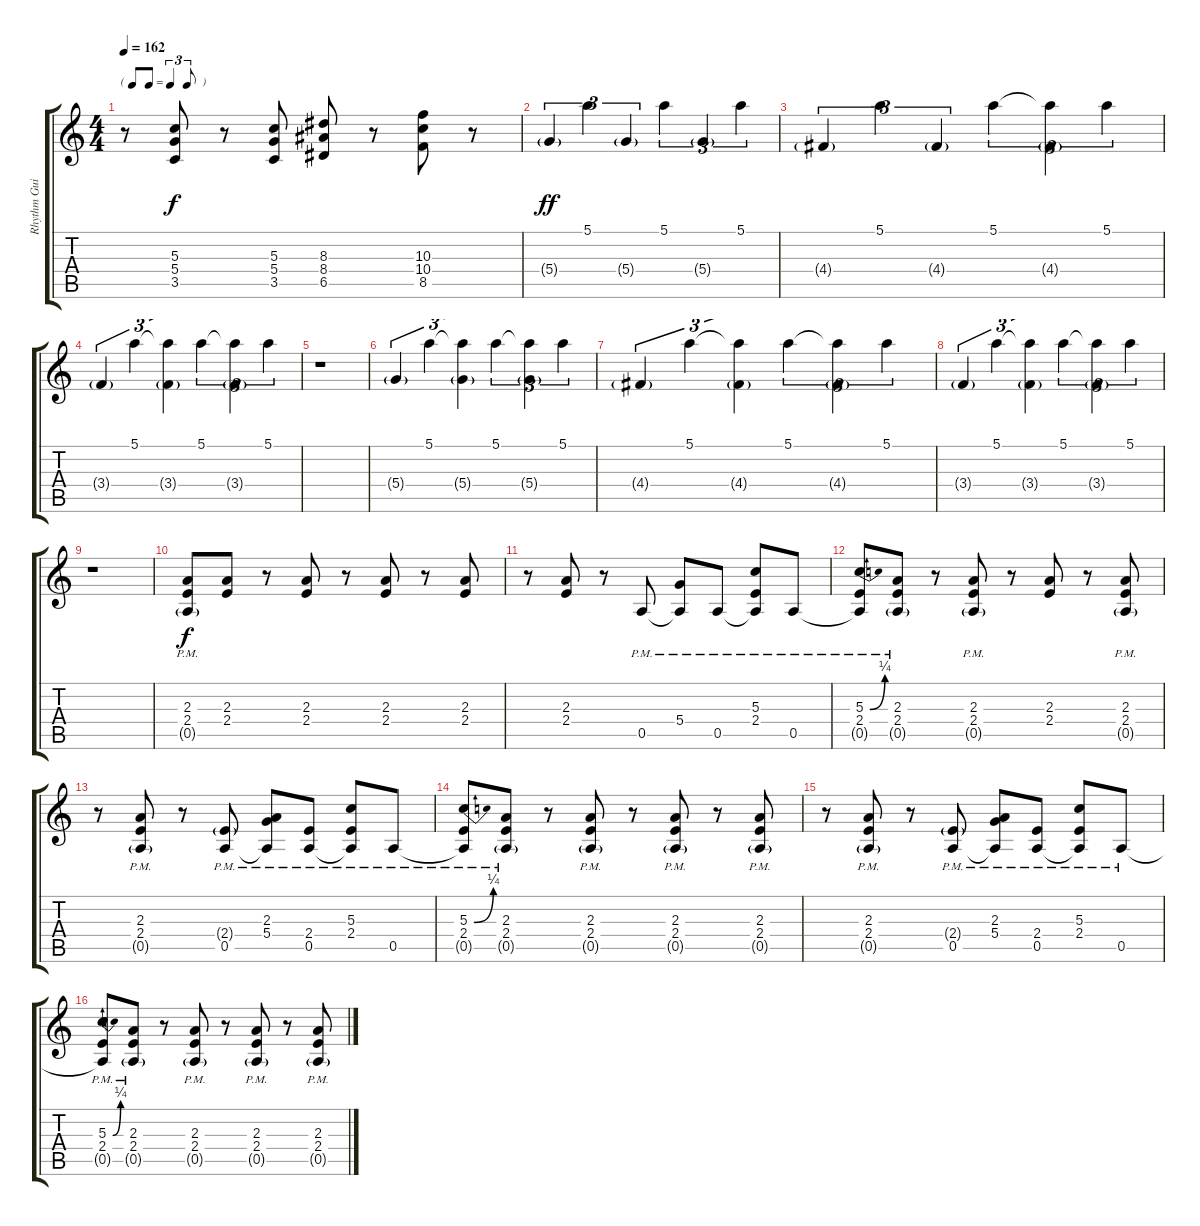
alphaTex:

\track ("Rhythm Guitar (Intro)" "Rhythm Gui") {instrument acousticguitarsteel}
\staff {score tabs}
\tuning (E4 B3 G3 D3 A2 E2) {hide}
\ts (4 4)
\tf triplet8th
\tempo 162
\clef g2
\ks c
r.8{dy f} (5.3 5.4 3.5).8 r.8 (5.3 5.4 3.5).8 (8.3 8.4 6.5).8 r.8 (10.3 10.4 8.5).8 r.8 |
5.4{g}.4{tu (3 2) dy ff} 5.1.4{tu (3 2)} 5.4{g}.4{tu (3 2)} 5.1.4{tu (3 2)} 5.4{g}.4{tu (3 2)} 5.1.4{tu (3 2)} |
4.4{g}.4{tu (3 2)} 5.1.4{tu (3 2)} 4.4{g}.4{tu (3 2)} 5.1.4{tu (3 2)} (5.1{t} 4.4{g}).4{tu (3 2)} 5.1.4{tu (3 2)} |
3.4{g}.4{tu (3 2)} 5.1.4{tu (3 2)} (5.1{t} 3.4{g}).4{tu (3 2)} 5.1.4{tu (3 2)} (5.1{t} 3.4{g}).4{tu (3 2)} 5.1.4{tu (3 2)} |
r.1 |
5.4{g}.4{tu (3 2)} 5.1.4{tu (3 2)} (5.1{t} 5.4{g}).4{tu (3 2)} 5.1.4{tu (3 2)} (5.1{t} 5.4{g}).4{tu (3 2)} 5.1.4{tu (3 2)} |
4.4{g}.4{tu (3 2)} 5.1.4{tu (3 2)} (5.1{t} 4.4{g}).4{tu (3 2)} 5.1.4{tu (3 2)} (5.1{t} 4.4{g}).4{tu (3 2)} 5.1.4{tu (3 2)} |
3.4{g}.4{tu (3 2)} 5.1.4{tu (3 2)} (5.1{t} 3.4{g}).4{tu (3 2)} 5.1.4{tu (3 2)} (5.1{t} 3.4{g}).4{tu (3 2)} 5.1.4{tu (3 2)} |
r.1 |
(2.3 2.4 0.5{g pm}).8{dy f} (2.3 2.4).8 r.8 (2.3 2.4).8 r.8 (2.3 2.4).8 r.8 (2.3 2.4).8 |
r.8 (2.3 2.4).8 r.8 0.5{pm}.8 (5.4 0.5{pm t}).8 0.5{pm}.8 (5.3 2.4 0.5{pm t}).8 0.5{pm}.8 |
(5.3{be (bend 0 0 60 1)} 2.4 0.5{pm t}).8 (2.3 2.4 0.5{g pm}).8 r.8 (2.3 2.4 0.5{g pm}).8 r.8 (2.3 2.4).8 r.8 (2.3 2.4 0.5{g pm}).8 |
r.8 (2.3 2.4 0.5{g pm}).8 r.8 (2.4{g} 0.5{pm}).8 (2.3 5.4 0.5{pm t}).8 (2.4 0.5{pm}).8 (5.3 2.4 0.5{pm t}).8 0.5{pm}.8 |
(5.3{be (bend 0 0 60 1)} 2.4 0.5{pm t}).8 (2.3 2.4 0.5{g pm}).8 r.8 (2.3 2.4 0.5{g pm}).8 r.8 (2.3 2.4 0.5{g pm}).8 r.8 (2.3 2.4 0.5{g pm}).8 |
r.8 (2.3 2.4 0.5{g pm}).8 r.8 (2.4{g} 0.5{pm}).8 (2.3 5.4 0.5{pm t}).8 (2.4 0.5{pm}).8 (5.3 2.4 0.5{pm t}).8 0.5{pm}.8 |
(5.3{be (bend 0 0 60 1)} 2.4 0.5{pm t}).8 (2.3 2.4 0.5{g pm}).8 r.8 (2.3 2.4 0.5{g pm}).8 r.8 (2.3 2.4 0.5{g pm}).8 r.8 (2.3 2.4 0.5{g pm}).8
